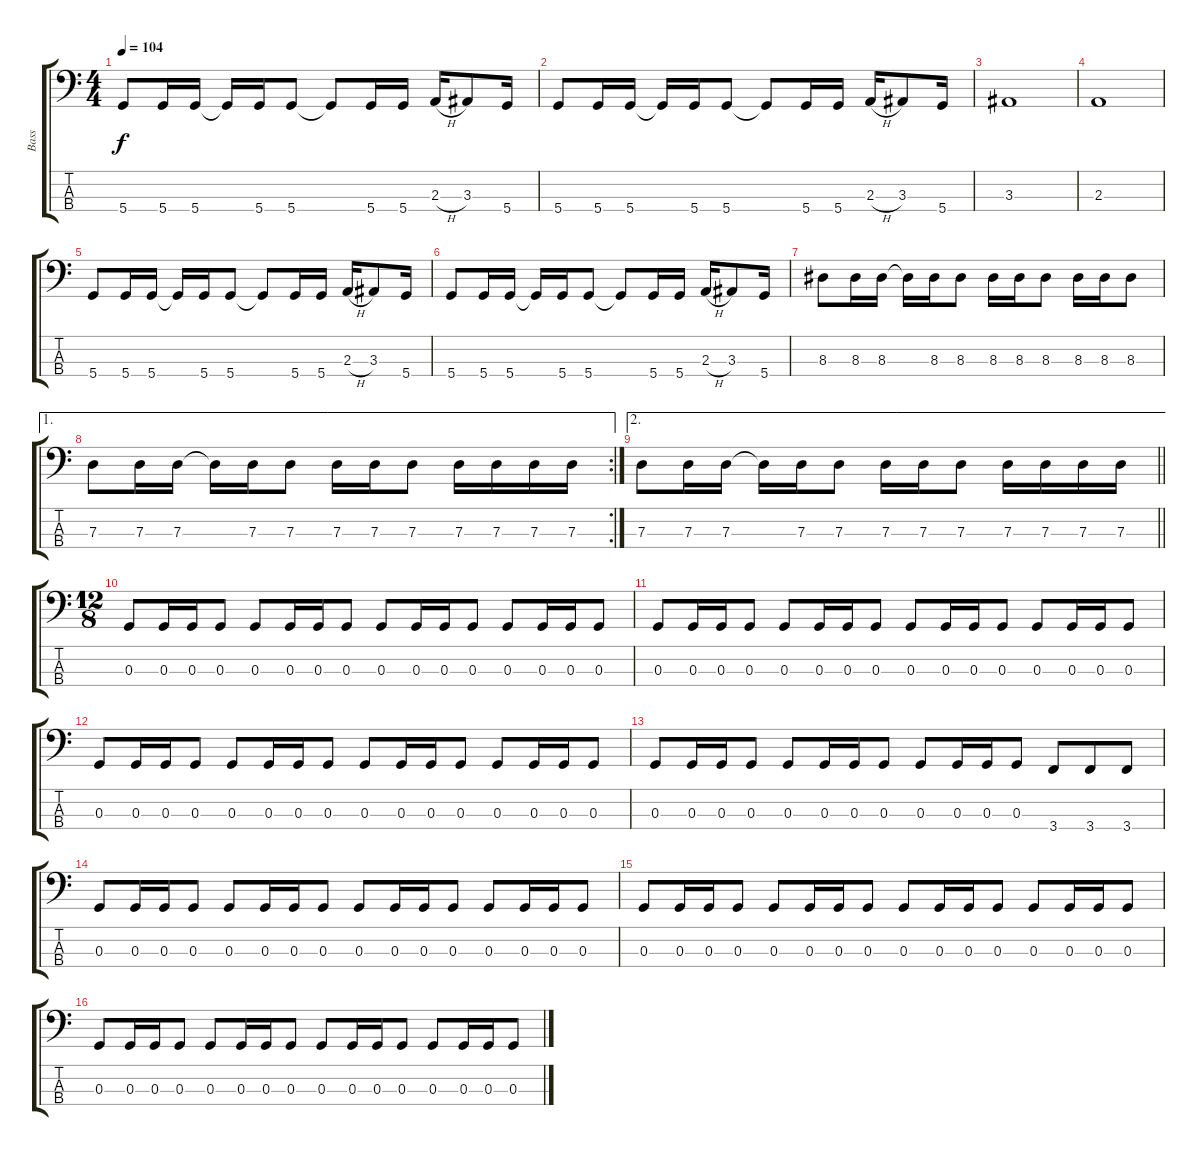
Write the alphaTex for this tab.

\track ("Bass" "Bass") {instrument electricbasspick}
\staff {score tabs}
\tuning (F2 C2 G1 D1) {hide}
\ts (4 4)
\tempo 104
\clef f4
\ks c
5.4.8{dy f} 5.4.16 5.4.16 5.4{t}.16 5.4.16 5.4.8 5.4{t}.8 5.4.16 5.4.16 2.3{h}.16 3.3.8 5.4.16 |
5.4.8 5.4.16 5.4.16 5.4{t}.16 5.4.16 5.4.8 5.4{t}.8 5.4.16 5.4.16 2.3{h}.16 3.3.8 5.4.16 |
3.3.1 |
2.3.1 |
5.4.8 5.4.16 5.4.16 5.4{t}.16 5.4.16 5.4.8 5.4{t}.8 5.4.16 5.4.16 2.3{h}.16 3.3.8 5.4.16 |
5.4.8 5.4.16 5.4.16 5.4{t}.16 5.4.16 5.4.8 5.4{t}.8 5.4.16 5.4.16 2.3{h}.16 3.3.8 5.4.16 |
8.3.8 8.3.16 8.3.16 8.3{t}.16 8.3.16 8.3.8 8.3.16 8.3.16 8.3.8 8.3.16 8.3.16 8.3.8 |
\ae 1
\rc 2
7.3.8 7.3.16 7.3.16 7.3{t}.16 7.3.16 7.3.8 7.3.16 7.3.16 7.3.8 7.3.16 7.3.16 7.3.16 7.3.16 |
\ae 2
\barLineRight lightlight
7.3.8 7.3.16 7.3.16 7.3{t}.16 7.3.16 7.3.8 7.3.16 7.3.16 7.3.8 7.3.16 7.3.16 7.3.16 7.3.16 |
\ts (12 8)
0.3.8 0.3.16 0.3.16 0.3.8 0.3.8 0.3.16 0.3.16 0.3.8 0.3.8 0.3.16 0.3.16 0.3.8 0.3.8 0.3.16 0.3.16 0.3.8 |
0.3.8 0.3.16 0.3.16 0.3.8 0.3.8 0.3.16 0.3.16 0.3.8 0.3.8 0.3.16 0.3.16 0.3.8 0.3.8 0.3.16 0.3.16 0.3.8 |
0.3.8 0.3.16 0.3.16 0.3.8 0.3.8 0.3.16 0.3.16 0.3.8 0.3.8 0.3.16 0.3.16 0.3.8 0.3.8 0.3.16 0.3.16 0.3.8 |
0.3.8 0.3.16 0.3.16 0.3.8 0.3.8 0.3.16 0.3.16 0.3.8 0.3.8 0.3.16 0.3.16 0.3.8 3.4.8 3.4.8 3.4.8 |
0.3.8 0.3.16 0.3.16 0.3.8 0.3.8 0.3.16 0.3.16 0.3.8 0.3.8 0.3.16 0.3.16 0.3.8 0.3.8 0.3.16 0.3.16 0.3.8 |
0.3.8 0.3.16 0.3.16 0.3.8 0.3.8 0.3.16 0.3.16 0.3.8 0.3.8 0.3.16 0.3.16 0.3.8 0.3.8 0.3.16 0.3.16 0.3.8 |
0.3.8 0.3.16 0.3.16 0.3.8 0.3.8 0.3.16 0.3.16 0.3.8 0.3.8 0.3.16 0.3.16 0.3.8 0.3.8 0.3.16 0.3.16 0.3.8
